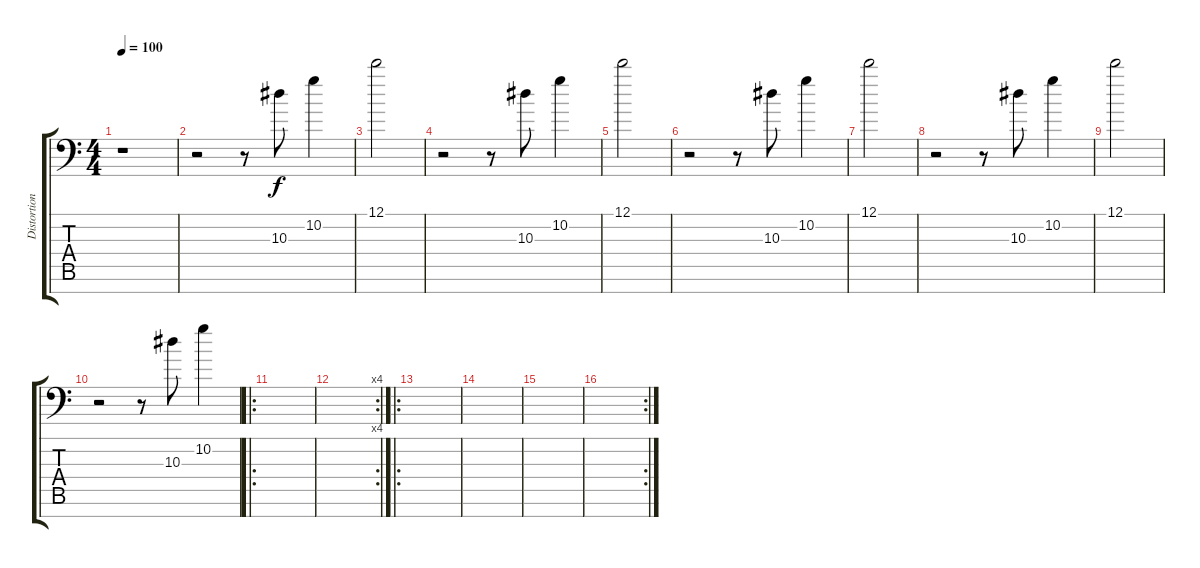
\track ("Distortion Guitar" "Distortion") {instrument distortionguitar}
\staff {score tabs}
\tuning (D4 A3 F3 C3 G2 D2 A1) {hide}
\ts (4 4)
\tempo 100
\clef f4
\ks c
r.1{dy f instrument distortionguitar} |
r.2 r.8 10.3.8 10.2.4 |
12.1.2 |
r.2 r.8 10.3.8 10.2.4 |
12.1.2 |
r.2 r.8 10.3.8 10.2.4 |
12.1.2 |
r.2 r.8 10.3.8 10.2.4 |
12.1.2 |
r.2 r.8 10.3.8 10.2.4 |
\ro
|
\rc 4
|
\ro
|
|
|
\rc 2
